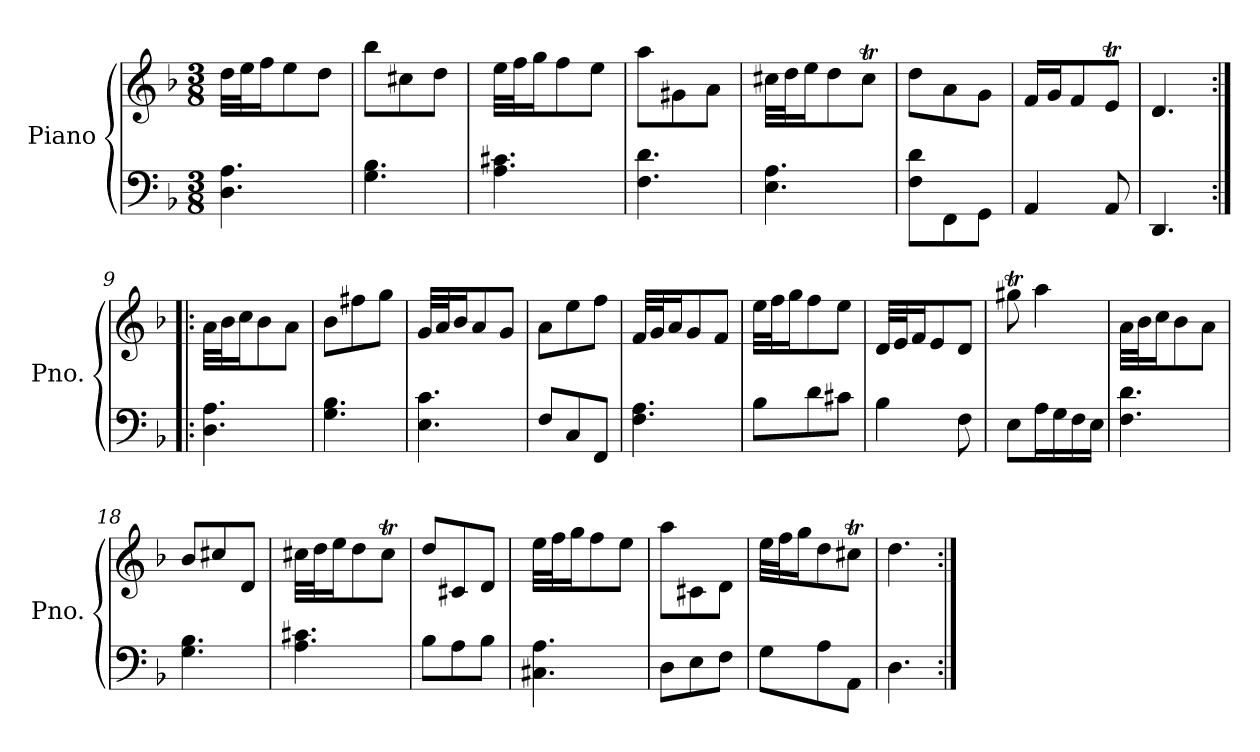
**kern	**kern
*part1	*part1
*staff2	*staff1
*I"Piano	*
*I'Pno.	*
*clefF4	*clefG2
*k[b-]	*k[b-]
*M3/8	*M3/8
*MM17	*MM17
=1	=1
4.D\ 4.A\	32dd\LLL
.	32ee\J
.	16ff\J
.	8ee\
.	8dd\J
=2	=2
4.G\ 4.B-\	8bb-\L
.	8cc#X\
.	8dd\J
=3	=3
4.A\ 4.c#X\	32ee\LLL
.	32ff\J
.	16gg\J
.	8ff\
.	8ee\J
=4	=4
4.F\ 4.d\	8aa\L
.	8g#X\
.	8a\J
=5	=5
4.E\ 4.A\	32cc#X\LLL
.	32dd\J
.	16ee\J
.	8dd\
.	8cc#t\J
=6	=6
8F\ 8d\L	8dd\L
8FF\	8a\
8GG\J	8g\J
=7	=7
4AA/	16f/LL
.	16g/J
.	8f/
8AA/	8et/J
=8	=8
4.DD/	4.d/
!!LO:LB:g=z
=9:|!|:	=9:|!|:
4.D\ 4.A\	32a\LLL
.	32b-\J
.	16cc\J
.	8b-\
.	8a\J
=10	=10
4.G\ 4.B-\	8b-\L
.	8ff#X\
.	8gg\J
=11	=11
4.E\ 4.c\	32g/LLL
.	32a/J
.	16b-/J
.	8a/
.	8g/J
=12	=12
8F/L	8a\L
8C/	8ee\
8FF/J	8ff\J
=13	=13
4.F\ 4.A\	32f/LLL
.	32g/J
.	16a/J
.	8g/
.	8f/J
=14	=14
8B-\L	32ee\LLL
.	32ff\J
.	16gg\J
8d\	8ff\
8c#X\J	8ee\J
=15	=15
4B-\	32d/LLL
.	32e/J
.	16f/J
.	8e/
8F\	8d/J
=16	=16
8E\L	8gg#Xt\
16A\L	4aa\
16G\	.
16F\	.
16E\JJ	.
!!LO:LB:g=z
=17	=17
4.F\ 4.d\	32a\LLL
.	32b-\J
.	16cc\J
.	8b-\
.	8a\J
=18	=18
4.G\ 4.B-\	8b-/L
.	8cc#X/
.	8d/J
=19	=19
4.A\ 4.c#X\	32cc#X\LLL
.	32dd\J
.	16ee\J
.	8dd\
.	8cc#t\J
=20	=20
8B-\L	8dd/L
8A\	8c#X/
8B-\J	8d/J
=21	=21
4.C#X\ 4.A\	32ee\LLL
.	32ff\J
.	16gg\J
.	8ff\
.	8ee\J
=22	=22
8D\L	8aa\L
8E\	8c#X\
8F\J	8d\J
=23	=23
8G\L	32ee\LLL
.	32ff\J
.	16gg\J
8A\	8dd\
8AA\J	8cc#Xt\J
=24	=24
4.D\	4.dd\
=:|!	=:|!
*-	*-
